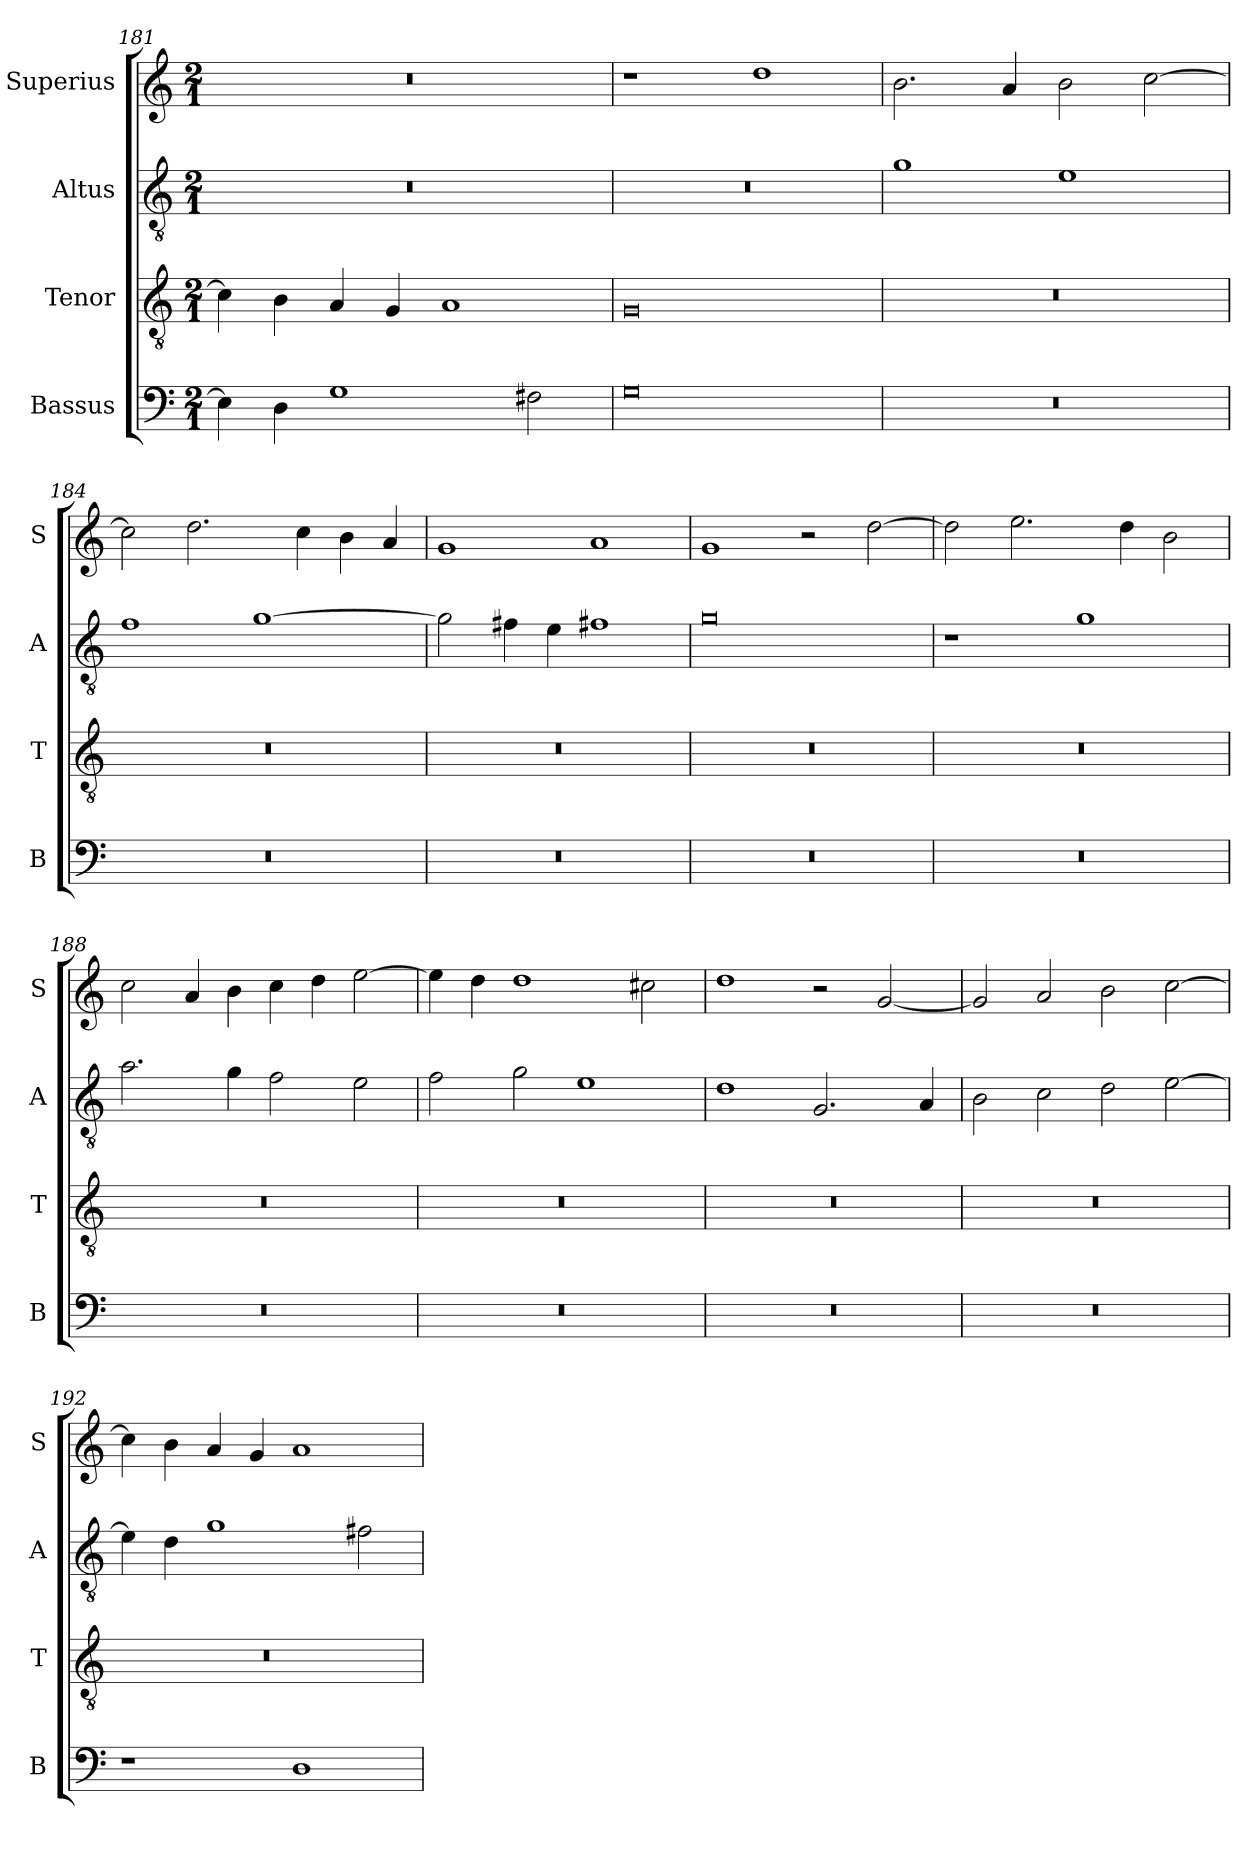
**kern	**kern	**kern	**kern
*part4	*part3	*part2	*part1
*staff4	*staff3	*staff2	*staff1
*I"Bassus	*I"Tenor	*I"Altus	*I"Superius
*I'B	*I'T	*I'A	*I'S
*clefF4	*clefGv2	*clefGv2	*clefG2
*k[]	*k[]	*k[]	*k[]
*M2/1	*M2/1	*M2/1	*M2/1
=181	=181	=181	=181
4E\]	4c\]	0r	0r
4D\	4B\	.	.
1G	4A/	.	.
.	4G/	.	.
.	1A	.	.
2F#X\	.	.	.
=182	=182	=182	=182
0G	0G	0r	1r
.	.	.	1dd
=183	=183	=183	=183
0r	0r	1g	2.b\
.	.	.	4a/
.	.	1e	2b\
.	.	.	[2cc\
=184	=184	=184	=184
0r	0r	1f	2cc\]
.	.	.	2.dd\
.	.	[1g	.
.	.	.	4cc\
.	.	.	4b\
.	.	.	4a/
=185	=185	=185	=185
0r	0r	2g\]	1g
.	.	4f#X\	.
.	.	4e\	.
.	.	1f#X	1a
=186	=186	=186	=186
0r	0r	0g	1g
.	.	.	2r
.	.	.	[2dd\
=187	=187	=187	=187
0r	0r	1r	2dd\]
.	.	.	2.ee\
.	.	1g	.
.	.	.	4dd\
.	.	.	2b\
=188	=188	=188	=188
0r	0r	2.a\	2cc\
.	.	.	4a/
.	.	4g\	4b\
.	.	2f\	4cc\
.	.	.	4dd\
.	.	2e\	[2ee\
=189	=189	=189	=189
0r	0r	2f\	4ee\]
.	.	.	4dd\
.	.	2g\	1dd
.	.	1e	.
.	.	.	2cc#X\
=190	=190	=190	=190
0r	0r	1d	1dd
.	.	2.G/	2r
.	.	.	[2g/
.	.	4A/	.
=191	=191	=191	=191
0r	0r	2B\	2g/]
.	.	2c\	2a/
.	.	2d\	2b\
.	.	[2e\	[2cc\
=192	=192	=192	=192
1r	0r	4e\]	4cc\]
.	.	4d\	4b\
.	.	1g	4a/
.	.	.	4g/
1D	.	.	1a
.	.	2f#X\	.
=	=	=	=
*-	*-	*-	*-
